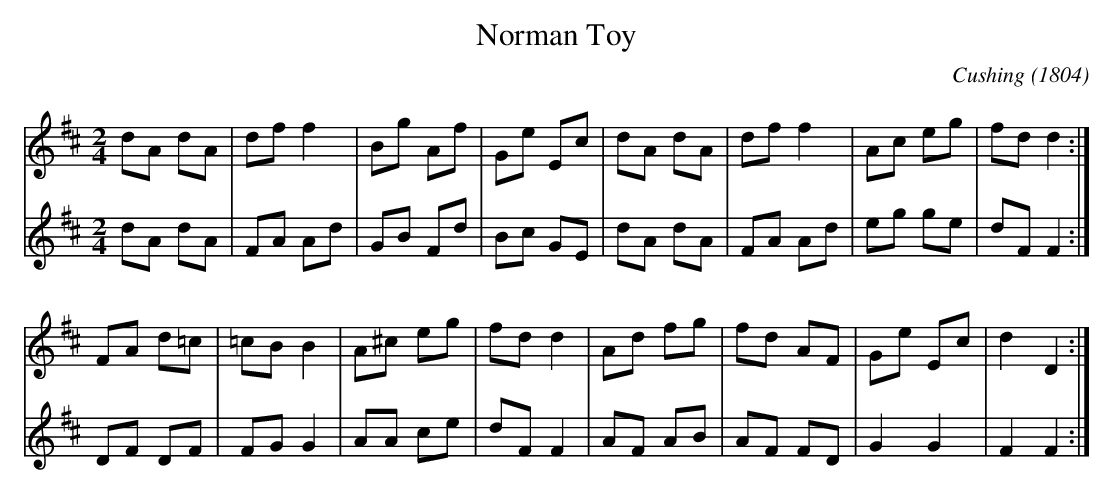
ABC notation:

X:1
T:Norman Toy
M:2/4
L:1/8
C:Cushing (1804)
V:1
V:2
K:D
V:1
dA dA | df f2|Bg  Af|Ge Ec|dA dA|df f2|Ac eg|fd d2:|
V:2
dA dA | FA Ad|GB  Fd|Bc GE|dA dA|FA Ad|eg ge|dF F2:|
V:1
FA d=c|=cB B2|A^c eg|fd d2|Ad fg|fd AF|Ge Ec|d2 D2:|
V:2
DF DF | FG G2|AA  ce|dF F2|AF AB|AF FD|G2 G2|F2 F2:|
